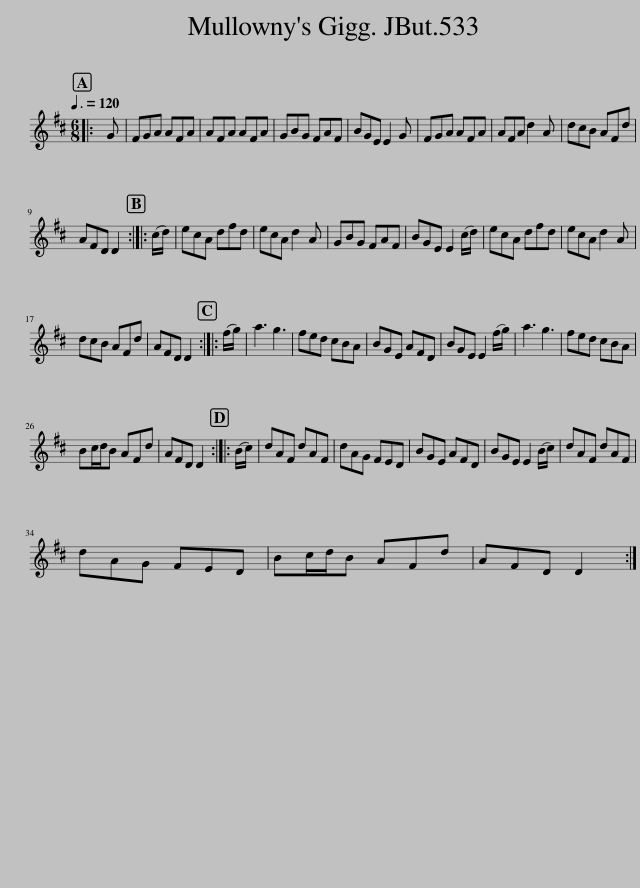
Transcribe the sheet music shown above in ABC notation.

X:1
L:1/8
Q:3/8=120
M:6/8
I:linebreak $
K:D
V:1 treble
V:1
|: G | FGA AFA | AFA AFA | GBG FAF | BGE E2 G | %5
 FGA AFA | AFA d2 A | dcB AFd |$ AFD D2 :: (c/d/) | %10
 ecA dfd | ecA d2 A | GBG FAF | BGE E2 (c/d/) | ecA dfd | %15
 ecA d2 A |$ dcB AFd | AFD D2 :: (f/g/) | a3 g3 | %20
 fed cBA | BGE AFD | BGE E2 (f/g/) | a3 g3 | fed cBA |$ %25
 Bc/d/B AFd | AFD D2 :: (B/c/) | dAF dAF | dAG FED | %30
 BGE AFD | BGE E2 (B/c/) | dAF dAF |$ dAG FED | Bc/d/B AFd | %35
 AFD D2 :| %36
